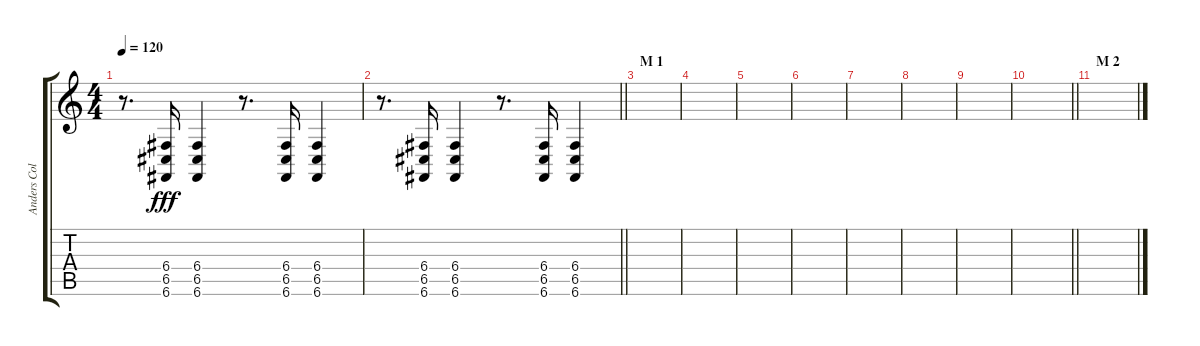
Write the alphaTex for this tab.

\track ("Anders Colsefni" "Anders Col") {instrument trombone}
\staff {score tabs}
\tuning (D4 A3 F3 C3 G2 C2) {hide}
\ts (4 4)
\tempo 120
\clef g2
\ks c
r.8{d dy fff} (6.4 6.5 6.6).16 (6.4 6.5 6.6).4 r.8{d} (6.4 6.5 6.6).16 (6.4 6.5 6.6).4 |
\barLineRight lightlight
r.8{d} (6.4 6.5 6.6).16 (6.4 6.5 6.6).4 r.8{d} (6.4 6.5 6.6).16 (6.4 6.5 6.6).4 |
\section ("" "M 1")
|
|
|
|
|
|
|
\barLineRight lightlight
|
\section ("" "M 2")
